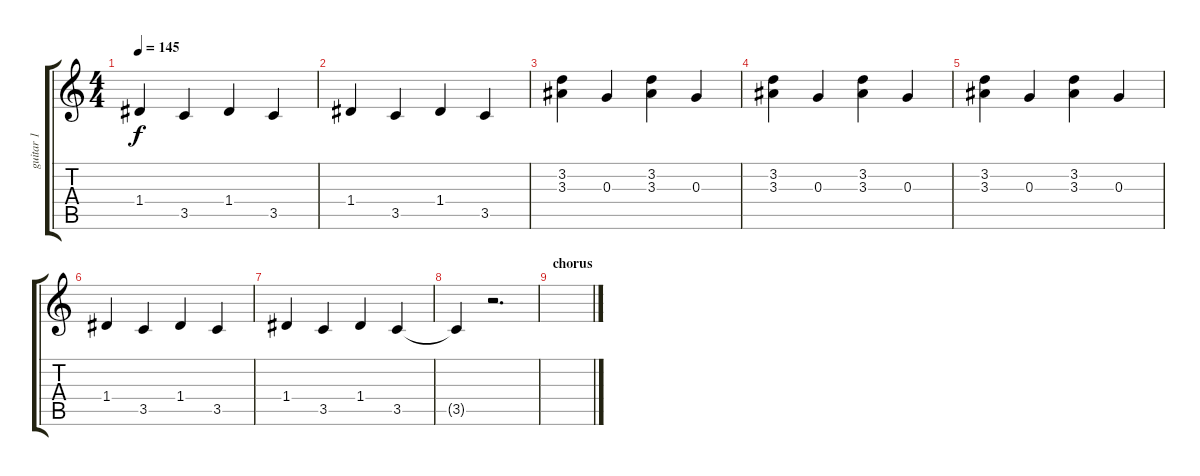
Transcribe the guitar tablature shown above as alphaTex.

\track ("guitar 1" "guitar 1") {instrument electricguitarmuted}
\staff {score tabs}
\tuning (E4 B3 G3 D3 A2 E2) {hide}
\ts (4 4)
\tempo 145
\clef g2
\ks c
1.4.4{dy f} 3.5.4 1.4.4 3.5.4 |
1.4.4 3.5.4 1.4.4 3.5.4 |
(3.2 3.3).4 0.3.4 (3.2 3.3).4 0.3.4 |
(3.2 3.3).4 0.3.4 (3.2 3.3).4 0.3.4 |
(3.2 3.3).4 0.3.4 (3.2 3.3).4 0.3.4 |
1.4.4 3.5.4 1.4.4 3.5.4 |
1.4.4 3.5.4 1.4.4 3.5.4 |
3.5{t}.4 r.2{d} |
\section ("" "chorus")
